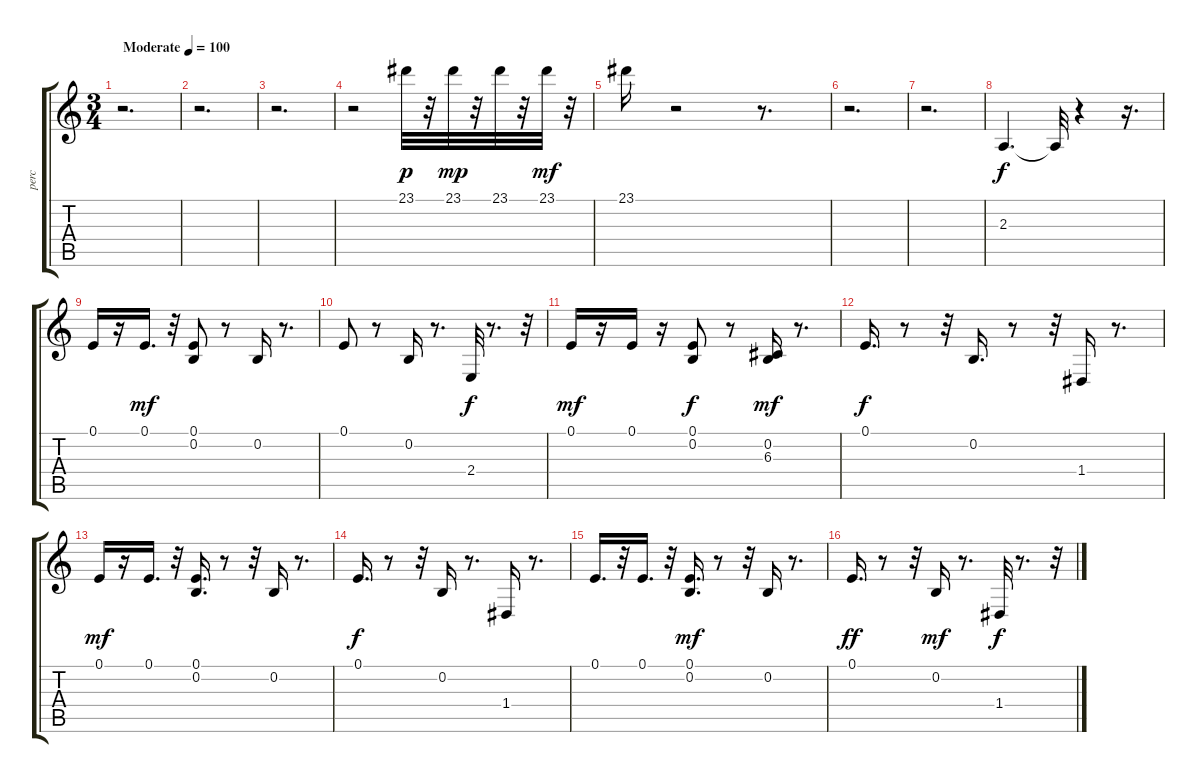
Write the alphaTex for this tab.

\track ("perc" "perc") {mute instrument acousticgrandpiano}
\staff {score tabs}
\tuning (E4 B3 G3 D3 A2 E2) {hide}
\ts (3 4)
\tempo (100 "Moderate")
\clef g2
\ks c
r.2{d dy p instrument acousticgrandpiano} |
r.2{d} |
r.2{d} |
r.2 23.1.32 r.32 23.1.32{dy mp} r.32 23.1.32 r.32 23.1.32{dy mf} r.32 |
23.1.16 r.2 r.8{d} |
r.2{d} |
r.2{d} |
2.3.4{d dy f} 2.3{t}.32 r.4 r.16{d} |
0.1.16{volume 8} r.16 0.1.16{d dy mf} r.32 (0.1 0.2).8 r.8 0.2.16 r.8{d} |
0.1.8 r.8 0.2.16 r.8{d} 2.4.32{dy f} r.8{d} r.32 |
0.1.16{dy mf} r.16 0.1.16 r.16 (0.1 0.2).8{dy f} r.8 (0.2 6.3).16{dy mf} r.8{d} |
0.1.16{d dy f} r.8 r.32 0.2.16{d} r.8 r.32 1.4.16 r.8{d} |
0.1.16{dy mf} r.16 0.1.16{d} r.32 (0.1 0.2).16{d} r.8 r.32 0.2.16 r.8{d} |
0.1.16{d dy f} r.8 r.32 0.2.16 r.8{d} 1.4.16 r.8{d} |
0.1.16{d} r.32 0.1.16{d} r.32 (0.1 0.2).16{d dy mf} r.8 r.32 0.2.16 r.8{d} |
0.1.16{d dy ff} r.8 r.32 0.2.16{dy mf} r.8{d} 1.4.32{dy f} r.8{d} r.32
